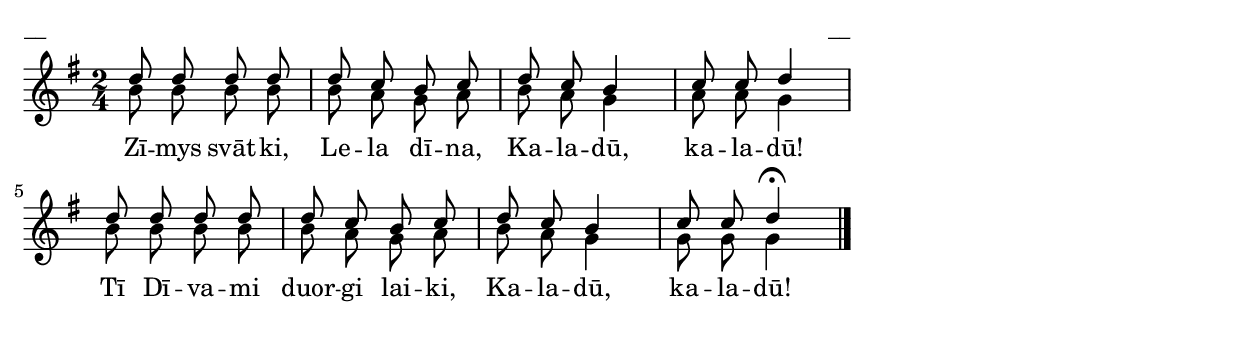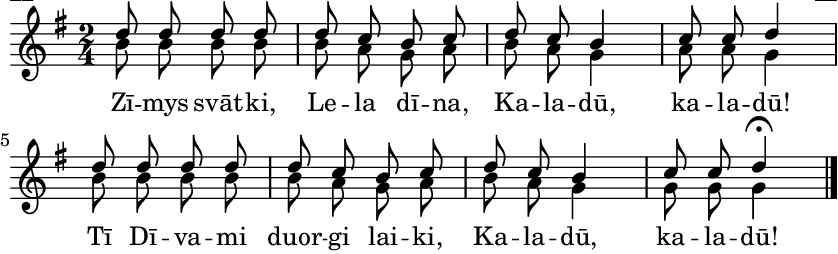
\version "2.13.18"
#(ly:set-option 'crop #t)

%\header {
%    title = "Zīmys svātki, Lela dīna"
%}
\paper {
line-width = 14\cm
left-margin = 0.4\cm
between-system-padding = 0.1\cm
between-system-space = 0.1\cm
}
\layout {
indent = #0
ragged-last = ##f
}


voiceA = \relative c' {
\clef "treble"
\key g \major
\time 2/4
d'8 d d d | d8 c b c |
d8 c b4 | c8 c d4 |
d8 d d d | d8 c b c |
d8 c b4 | c8 c d4\fermata |
\bar "|."
} 

lyricA = \lyricmode {
Zī -- mys svāt -- ki, Le -- la dī -- na,
Ka -- la -- dū, ka -- la -- dū!
Tī Dī -- va -- mi duor -- gi lai -- ki,
Ka -- la -- dū, ka -- la -- dū!
}

voiceB = \relative c' {
b'8 b b b | b8 a g a |
b8 a g4 | a8 a g4 |
b8 b b b | b8 a g a |
b8 a g4 | g8 g g4  |
}

fullScore = <<
\new Staff {
<<
\new Voice = "voiceA" { \voiceOne \autoBeamOff \voiceA }
\new Lyrics \lyricsto "voiceA" \lyricA
\new Voice = "voiceB" { \voiceTwo \autoBeamOff \voiceB }
>>
}
>>

\score {
\fullScore
\header { piece = "__" opus = "__" }
}
\markup { \with-color #(x11-color 'white) \sans \smaller "__" }
\score {
\unfoldRepeats
\fullScore
\midi {
\context { \Staff \remove "Staff_performer" }
\context { \Voice \consists "Staff_performer" }
}
}



